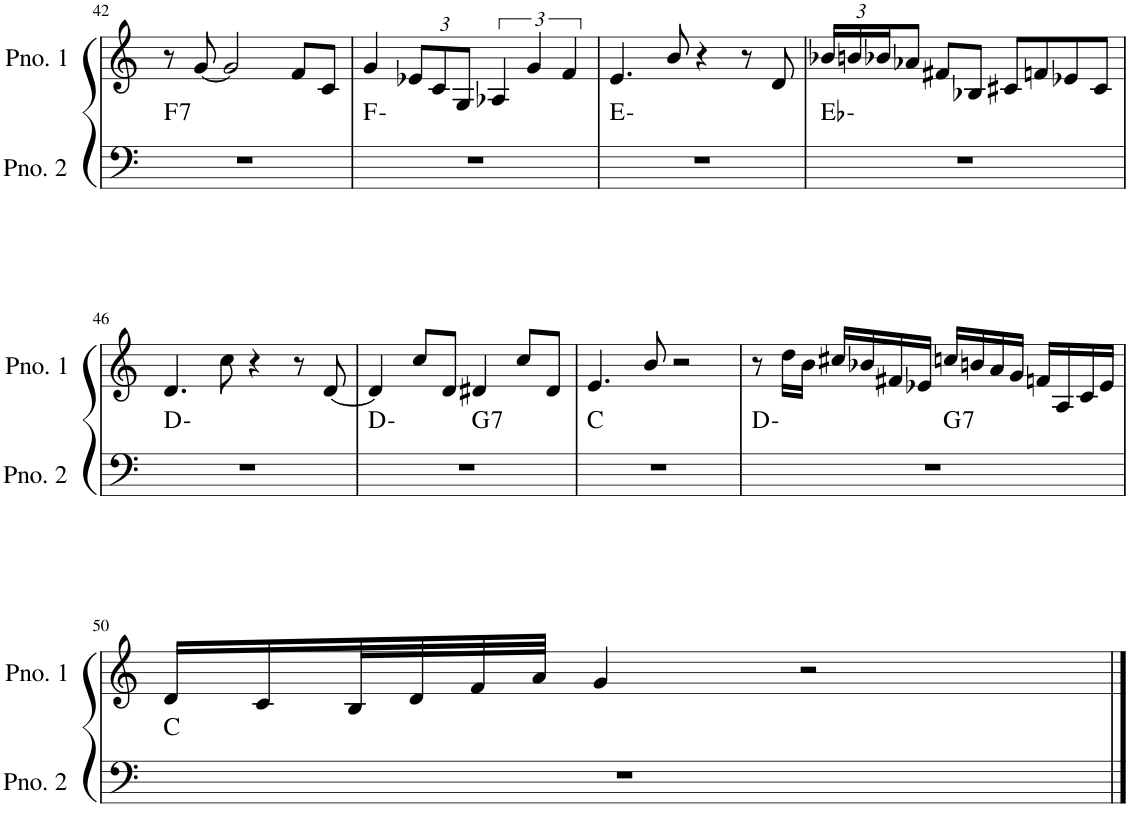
**kern	**harte	**kern
*part2	*part2	*part1
*staff2	*	*staff1
*I"ピアノ 2	*	*I"ピアノ 1
!!LO:PB:g=z
*clefF4	*	*clefG2
*k[]	*	*k[]
*M4/4	*	*M4/4
=42	=42	=42
!	!LO:H:kt=7	!
1r	F:7	8r
.	.	[8g/
.	.	2g/]
.	.	8f/L
.	.	8c/J
=43	=43	=43
1r	F:min	4g/
*	*	*Xbrackettup
.	.	12e-X/L
.	.	12c/
.	.	12G/J
*	*	*brackettup
.	.	6A-X/
.	.	6g/
.	.	6f/
=44	=44	=44
1r	E:min	4.e/
.	.	8b/
.	.	4r
.	.	8r
.	.	8d/
=45	=45	=45
*	*	*Xbrackettup
1r	Eb:min	24b-X/LL
.	.	24bn/
.	.	24b-X/J
.	.	8a-X/J
.	.	8f#X/L
.	.	8B-X/J
.	.	8c#X/L
.	.	8fn/
.	.	8e-X/
.	.	8c#/J
!!LO:LB:g=z
=46	=46	=46
1r	D:min	4.d/
.	.	8cc\
.	.	4r
.	.	8r
.	.	[8d/
=47	=47	=47
*^	*	*
1r	2ryy	D:min	4d/]
.	.	.	8cc/L
.	.	.	8d/J
!	!	!LO:H:kt=7	!
.	2ryy	G:7	4d#X/
.	.	.	8cc/L
.	.	.	8d#/J
*v	*v	*	*
=48	=48	=48
1r	C:maj	4.e/
.	.	8b/
.	.	2r
=49	=49	=49
*^	*	*
1r	2ryy	D:min	8r
.	.	.	16dd\LL
.	.	.	16b\JJ
.	.	.	16cc#X/LL
.	.	.	16b-X/
.	.	.	16f#X/
.	.	.	16e-X/JJ
!	!	!LO:H:kt=7	!
.	2ryy	G:7	16ccn/LL
.	.	.	16bn/
.	.	.	16a/
.	.	.	16g/JJ
.	.	.	16fn/LL
.	.	.	16A/
.	.	.	16c/
.	.	.	16e-/JJ
*v	*v	*	*
!!LO:LB:g=z
=50	=50	=50
1r	C:maj	16d/LL
.	.	16c/
.	.	32B/L
.	.	32d/
.	.	32f/
.	.	32a/JJJ
.	.	4g/
.	.	2r
==	==	==
*-	*-	*-
